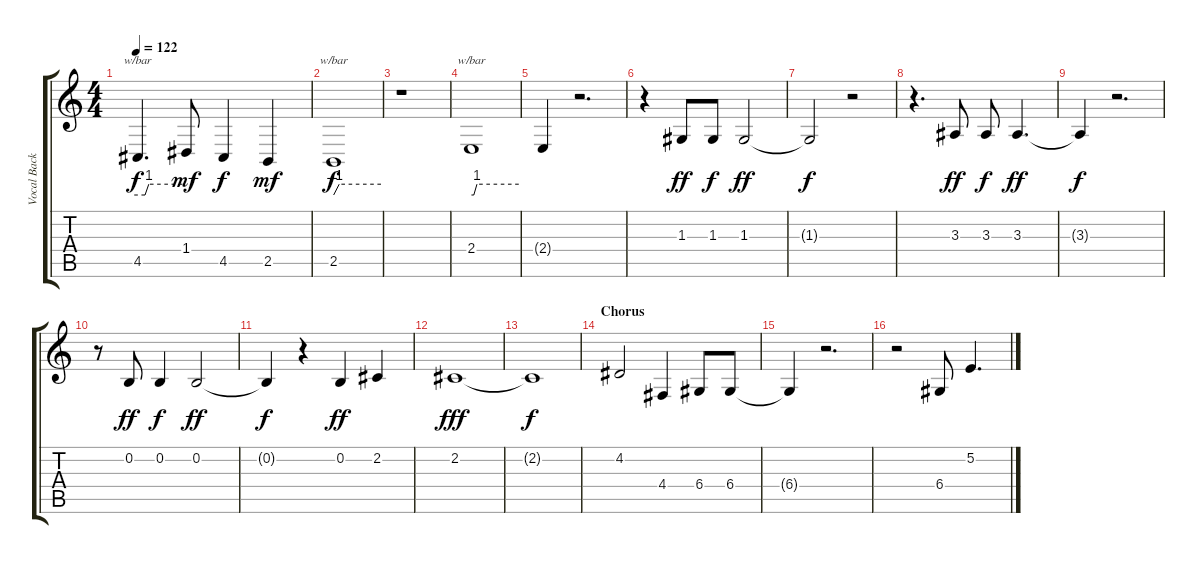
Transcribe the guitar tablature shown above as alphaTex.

\track ("Vocal Backup" "Vocal Back") {instrument frenchhorn}
\staff {score tabs}
\tuning (E4 B3 G3 D3 A2 E2) {hide}
\ts (4 4)
\tempo 122
\clef g2
\ks c
4.5.4{d tbe (custom default 0 0 10 0 15 4 60 4) dy f} 1.4.8{dy mf} 4.5.4{dy f} 2.5.4{dy mf} |
2.5.1{tbe (custom default 0 0 7 4 60 4) dy f} |
r.1 |
2.4.1{tbe (custom default 0 0 3 0 7 4 60 4)} |
2.4{t}.4 r.2{d} |
r.4 1.3.8{dy ff} 1.3.8{dy f} 1.3.2{dy ff} |
1.3{t}.2{dy f} r.2 |
r.4{d} 3.3.8{dy ff} 3.3.8{dy f} 3.3.4{d dy ff} |
3.3{t}.4{dy f} r.2{d} |
r.8 0.2.8{dy ff} 0.2.4{dy f} 0.2.2{dy ff} |
0.2{t}.4{dy f} r.4 0.2.4{dy ff} 2.2.4 |
2.2.1{dy fff} |
2.2{t}.1{dy f} |
\section ("" "Chorus")
4.2.2 4.4.4 6.4.8 6.4.8 |
6.4{t}.4 r.2{d} |
r.2 6.4.8 5.2.4{d}
